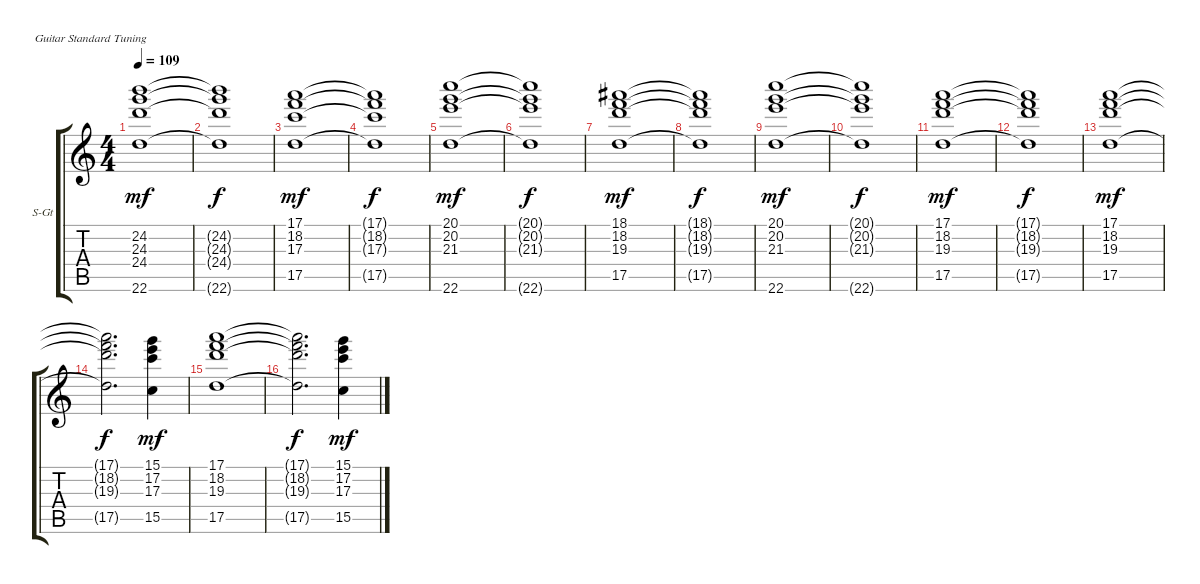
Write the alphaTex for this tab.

\bracketExtendMode groupsimilarinstruments
\firstSystemTrackNameOrientation horizontal
\otherSystemsTrackNameOrientation horizontal
\track ("Synth" "S-Gt") {instrument choiraahs}
\staff {score tabs}
\tuning (E4 B3 G3 D3 A2 E2)
\displaytranspose 12
\ts (4 4)
\tempo 109
\clef g2
\ks c
(24.2 24.3 24.4 22.6).1{dy mf} |
(24.2{t} 24.3{t} 24.4{t} 22.6{t}).1{dy f} |
(17.1 18.2 17.3 17.5).1{dy mf} |
(17.1{t} 18.2{t} 17.3{t} 17.5{t}).1{dy f} |
(20.1 20.2 21.3 22.6).1{dy mf} |
(20.1{t} 20.2{t} 21.3{t} 22.6{t}).1{dy f} |
(18.1 18.2 19.3 17.5).1{dy mf} |
(18.1{t} 18.2{t} 19.3{t} 17.5{t}).1{dy f} |
(20.1 20.2 21.3 22.6).1{dy mf} |
(20.1{t} 20.2{t} 21.3{t} 22.6{t}).1{dy f} |
(17.1 18.2 19.3 17.5).1{dy mf} |
(17.1{t} 18.2{t} 19.3{t} 17.5{t}).1{dy f} |
(17.1 18.2 19.3 17.5).1{dy mf} |
(17.1{t} 18.2{t} 19.3{t} 17.5{t}).2{d dy f} (15.1 17.2 17.3 15.5).4{dy mf} |
(17.1 18.2 19.3 17.5).1 |
(17.1{t} 18.2{t} 19.3{t} 17.5{t}).2{d dy f} (15.1 17.2 17.3 15.5).4{dy mf}
